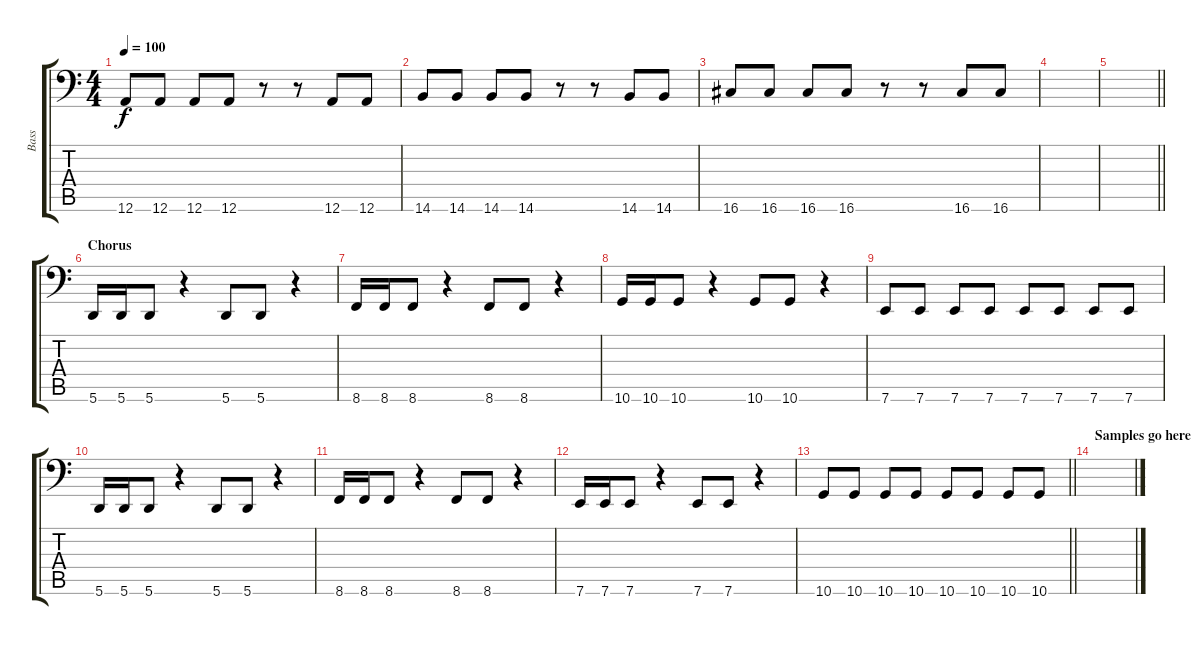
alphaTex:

\track ("Bass" "Bass") {instrument overdrivenguitar}
\staff {score tabs}
\tuning (C3 G2 D2 A1 E1 A0) {hide}
\ts (4 4)
\tempo 100
\clef f4
\ks c
12.6.8{dy f} 12.6.8 12.6.8 12.6.8 r.8 r.8 12.6.8 12.6.8 |
14.6.8 14.6.8 14.6.8 14.6.8 r.8 r.8 14.6.8 14.6.8 |
16.6.8 16.6.8 16.6.8 16.6.8 r.8 r.8 16.6.8 16.6.8 |
|
\barLineRight lightlight
|
\section ("" "Chorus")
5.6.16 5.6.16 5.6.8 r.4 5.6.8 5.6.8 r.4 |
8.6.16 8.6.16 8.6.8 r.4 8.6.8 8.6.8 r.4 |
10.6.16 10.6.16 10.6.8 r.4 10.6.8 10.6.8 r.4 |
7.6.8 7.6.8 7.6.8 7.6.8 7.6.8 7.6.8 7.6.8 7.6.8 |
5.6.16 5.6.16 5.6.8 r.4 5.6.8 5.6.8 r.4 |
8.6.16 8.6.16 8.6.8 r.4 8.6.8 8.6.8 r.4 |
7.6.16 7.6.16 7.6.8 r.4 7.6.8 7.6.8 r.4 |
\barLineRight lightlight
10.6.8 10.6.8 10.6.8 10.6.8 10.6.8 10.6.8 10.6.8 10.6.8 |
\section ("" "Samples go here")
